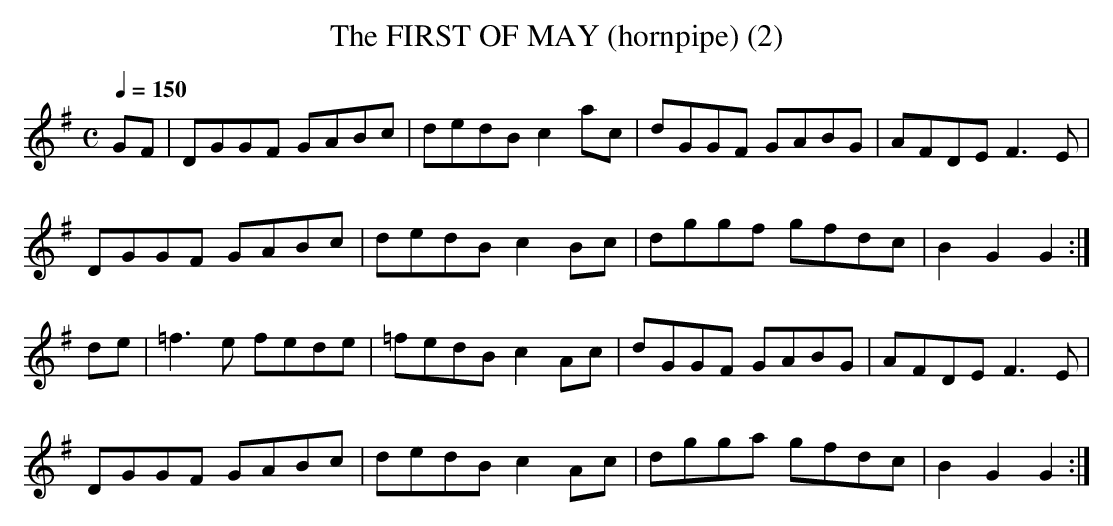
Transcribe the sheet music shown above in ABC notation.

X:1
T:FIRST OF MAY (hornpipe) (2), The
M:C
L:1/8
Q:1/4=150
K:G
GF|DGGF GABc|dedB c2ac|dGGF GABG|AFDE F3E|
DGGF GABc|dedB c2Bc|dggf gfdc|B2G2G2 :|
de|=f3e fede|=fedB c2Ac|dGGF GABG|AFDE F3E|
DGGF GABc|dedB c2Ac|dgga gfdc|B2G2G2 :|
